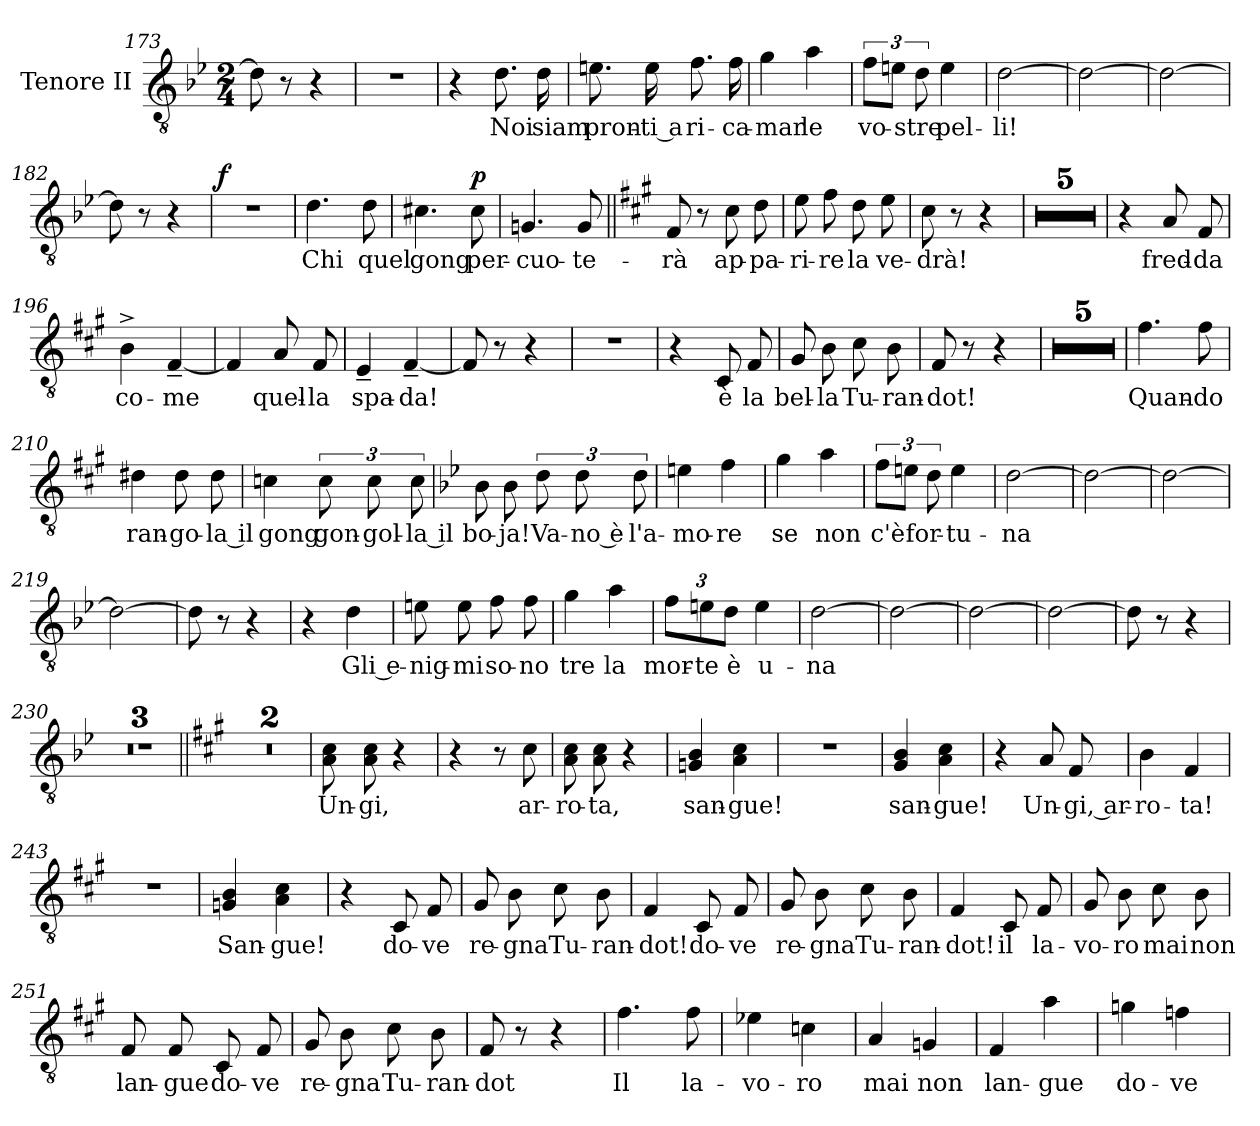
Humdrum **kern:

**kern	**text	**dynam
*part1	*part1	*part1
*staff1	*staff1	*staff1
*I"Tenore II	*	*
*I'T. II	*	*
!!LO:PB:g=z
*clefGv2	*	*
*k[b-e-]	*	*
*M2/4	*	*
=173	=173	=173
8d\]	.	.
8r	.	.
4r	.	.
=174	=174	=174
2r	.	.
=175	=175	=175
4r	.	.
!	!LO:LY:b	!
8.d\	Noi	.
!	!LO:LY:b	!
16d\	siam	.
=176	=176	=176
!	!LO:LY:b	!
8.en\	pron-	.
!	!LO:LY:b	!
16e\	-ti a	.
!	!LO:LY:b	!
8.f\	ri-	.
!	!LO:LY:b	!
16f\	-ca-	.
=177	=177	=177
!	!LO:LY:b	!
4g\	-mar	.
!	!LO:LY:b	!
4a\	le	.
=178	=178	=178
!	!LO:LY:b	!
12f\L	vo-	.
12en\J	.	.
!	!LO:LY:b	!
12d\	-stre	.
!	!LO:LY:b	!
4e\	pel-	.
!!LO:PB:g=z
=179	=179	=179
!	!LO:LY:b	!
[2d\	-li!	.
=180	=180	=180
2d\_	.	.
=181	=181	=181
2d\_	.	.
=182	=182	=182
8d\]	.	.
8r	.	.
4r	.	.
!!LO:PB:g=z
=183	=183	=183
!	!	!LO:DY:b
2r	.	f
=184	=184	=184
!	!LO:LY:b	!
4.d\	Chi	.
!	!LO:LY:b	!
8d\	quel	.
=185	=185	=185
!	!LO:LY:b	!
4.c#X\	gong	.
!	!LO:LY:b	!LO:DY:a
8c#\	per-	p
=186	=186	=186
!	!LO:LY:b	!
4.Gn/	-cuo-	.
!	!LO:LY:b	!
8G/	-te-	.
!!LO:PB:g=z
=187||	=187||	=187||
*k[f#c#g#]	*	*
!	!LO:LY:b	!
8F#/	-rà	.
8r	.	.
!	!LO:LY:b	!
8c#\	ap-	.
!	!LO:LY:b	!
8d\	-pa-	.
=188	=188	=188
!	!LO:LY:b	!
8e\	-ri-	.
!	!LO:LY:b	!
8f#\	-re	.
!	!LO:LY:b	!
8d\	la	.
!	!LO:LY:b	!
8e\	ve-	.
=189	=189	=189
!	!LO:LY:b	!
8c#\	-drà!	.
8r	.	.
4r	.	.
=190	=190	=190
2r	.	.
=191	=191	=191
2r	.	.
=192	=192	=192
2r	.	.
!!LO:PB:g=z
=193	=193	=193
2r	.	.
=194	=194	=194
2r	.	.
=195	=195	=195
4r	.	.
!	!LO:LY:b	!
8A/	fred-	.
!	!LO:LY:b	!
8F#/	-da	.
=196	=196	=196
!	!LO:LY:b	!
4B^\	co-	.
!	!LO:LY:b	!
[4F#~/	-me	.
=197	=197	=197
4F#/]	.	.
!	!LO:LY:b	!
8A/	quel-	.
!	!LO:LY:b	!
8F#/	-la	.
=198	=198	=198
!	!LO:LY:b	!
4E~/	spa-	.
!	!LO:LY:b	!
[4F#~/	-da!	.
!!LO:PB:g=z
=199	=199	=199
8F#/]	.	.
8r	.	.
4r	.	.
=200	=200	=200
2r	.	.
=201	=201	=201
4r	.	.
!	!LO:LY:b	!
8C#/	è	.
!	!LO:LY:b	!
8F#/	la	.
=202	=202	=202
!	!LO:LY:b	!
8G#/	bel-	.
!	!LO:LY:b	!
8B\	-la	.
!	!LO:LY:b	!
8c#\	Tu-	.
!	!LO:LY:b	!
8B\	-ran-	.
=203	=203	=203
!	!LO:LY:b	!
8F#/	-dot!	.
8r	.	.
4r	.	.
!!LO:PB:g=z
=204	=204	=204
2r	.	.
=205	=205	=205
2r	.	.
=206	=206	=206
2r	.	.
=207	=207	=207
2r	.	.
=208	=208	=208
2r	.	.
=209	=209	=209
!	!LO:LY:b	!
4.f#\	Quan-	.
!	!LO:LY:b	!
8f#\	-do	.
!!LO:PB:g=z
=210	=210	=210
!	!LO:LY:b	!
4d#X\	ran-	.
!	!LO:LY:b	!
8d#\	-go-	.
!	!LO:LY:b	!
8d#\	-la il	.
=211	=211	=211
!	!LO:LY:b	!
4cn\	gong	.
!	!LO:LY:b	!
12c\	gon-	.
!	!LO:LY:b	!
12c\	-gol-	.
!	!LO:LY:b	!
12c\	-la il	.
=212	=212	=212
*k[b-e-]	*	*
!	!LO:LY:b	!
8B-\	bo-	.
!	!LO:LY:b	!
8B-\	-ja!	.
!	!LO:LY:b	!
12d\	Va-	.
!	!LO:LY:b	!
12d\	-no è	.
!	!LO:LY:b	!
12d\	l'a-	.
=213	=213	=213
!	!LO:LY:b	!
4en\	-mo-	.
!	!LO:LY:b	!
4f\	-re	.
=214	=214	=214
!	!LO:LY:b	!
4g\	se	.
!	!LO:LY:b	!
4a\	non	.
!!LO:PB:g=z
=215	=215	=215
!	!LO:LY:b	!
12f\L	c'è	.
12en\J	.	.
!	!LO:LY:b	!
12d\	for-	.
!	!LO:LY:b	!
4e\	-tu-	.
=216	=216	=216
!	!LO:LY:b	!
[2d\	-na	.
=217	=217	=217
2d\_	.	.
=218	=218	=218
2d\_	.	.
!!LO:PB:g=z
=219	=219	=219
2d\_	.	.
=220	=220	=220
8d\]	.	.
8r	.	.
4r	.	.
=221	=221	=221
4r	.	.
!	!LO:LY:b	!
4d\	Gli e-	.
=222	=222	=222
!	!LO:LY:b	!
8en\	-nig-	.
!	!LO:LY:b	!
8e\	-mi	.
!	!LO:LY:b	!
8f\	so-	.
!	!LO:LY:b	!
8f\	-no	.
=223	=223	=223
!	!LO:LY:b	!
4g\	tre	.
!	!LO:LY:b	!
4a\	la	.
!!LO:PB:g=z
=224	=224	=224
*Xbrackettup	*	*
!	!LO:LY:b	!
12f\L	mor-	.
!	!LO:LY:b	!
12en\	-te	.
!	!LO:LY:b	!
12d\J	è	.
!	!LO:LY:b	!
4e\	u-	.
=225	=225	=225
!	!LO:LY:b	!
[2d\	-na	.
=226	=226	=226
2d\_	.	.
=227	=227	=227
2d\_	.	.
!!LO:PB:g=z
=228	=228	=228
2d\_	.	.
=229	=229	=229
8d\]	.	.
8r	.	.
4r	.	.
=230	=230	=230
2r	.	.
=231	=231	=231
2r	.	.
!!LO:PB:g=z
=232	=232	=232
2r	.	.
=233||	=233||	=233||
*k[f#c#g#]	*	*
2r	.	.
=234	=234	=234
2r	.	.
=235	=235	=235
!	!LO:LY:b	!
8A\ 8c#\	Un-	.
!	!LO:LY:b	!
8A\ 8c#\	-gi,	.
4r	.	.
=236	=236	=236
4r	.	.
8r	.	.
!	!LO:LY:b	!
8c#\	ar-	.
!!LO:PB:g=z
=237	=237	=237
!	!LO:LY:b	!
8A\ 8c#\	-ro-	.
!	!LO:LY:b	!
8A\ 8c#\	-ta,	.
4r	.	.
=238	=238	=238
!	!LO:LY:b	!
4Gn/ 4B/	san-	.
!	!LO:LY:b	!
4A\ 4c#\	-gue!	.
=239	=239	=239
2r	.	.
=240	=240	=240
!	!LO:LY:b	!
4G#/ 4B/	san-	.
!	!LO:LY:b	!
4A\ 4c#\	-gue!	.
=241	=241	=241
4r	.	.
!	!LO:LY:b	!
8A/	Un-	.
!	!LO:LY:b	!
8F#/	-gi, ar-	.
!!LO:PB:g=z
=242	=242	=242
!	!LO:LY:b	!
4B\	-ro-	.
!	!LO:LY:b	!
4F#/	-ta!	.
=243	=243	=243
2r	.	.
=244	=244	=244
!	!LO:LY:b	!
4Gn/ 4B/	San-	.
!	!LO:LY:b	!
4A\ 4c#\	-gue!	.
=245	=245	=245
4r	.	.
!	!LO:LY:b	!
8C#/	do-	.
!	!LO:LY:b	!
8F#/	-ve	.
=246	=246	=246
!	!LO:LY:b	!
8G#/	re-	.
!	!LO:LY:b	!
8B\	-gna	.
!	!LO:LY:b	!
8c#\	Tu-	.
!	!LO:LY:b	!
8B\	-ran-	.
!!LO:PB:g=z
=247	=247	=247
!	!LO:LY:b	!
4F#/	-dot!	.
!	!LO:LY:b	!
8C#/	do-	.
!	!LO:LY:b	!
8F#/	-ve	.
=248	=248	=248
!	!LO:LY:b	!
8G#/	re-	.
!	!LO:LY:b	!
8B\	-gna	.
!	!LO:LY:b	!
8c#\	Tu-	.
!	!LO:LY:b	!
8B\	-ran-	.
=249	=249	=249
!	!LO:LY:b	!
4F#/	-dot!	.
!	!LO:LY:b	!
8C#/	il	.
!	!LO:LY:b	!
8F#/	la-	.
=250	=250	=250
!	!LO:LY:b	!
8G#/	-vo-	.
!	!LO:LY:b	!
8B\	-ro	.
!	!LO:LY:b	!
8c#\	mai	.
!	!LO:LY:b	!
8B\	non	.
=251	=251	=251
!	!LO:LY:b	!
8F#/	lan-	.
!	!LO:LY:b	!
8F#/	-gue	.
!	!LO:LY:b	!
8C#/	do-	.
!	!LO:LY:b	!
8F#/	-ve	.
!!LO:PB:g=z
=252	=252	=252
!	!LO:LY:b	!
8G#/	re-	.
!	!LO:LY:b	!
8B\	-gna	.
!	!LO:LY:b	!
8c#\	Tu-	.
!	!LO:LY:b	!
8B\	-ran-	.
=253	=253	=253
!	!LO:LY:b	!
8F#/	-dot	.
8r	.	.
4r	.	.
=254	=254	=254
!	!LO:LY:b	!
4.f#\	Il	.
!	!LO:LY:b	!
8f#\	la-	.
=255	=255	=255
!	!LO:LY:b	!
4e-X\	-vo-	.
!	!LO:LY:b	!
4cn\	-ro	.
!!LO:PB:g=z
=256	=256	=256
!	!LO:LY:b	!
4A/	mai	.
!	!LO:LY:b	!
4Gn/	non	.
=257	=257	=257
!	!LO:LY:b	!
4F#/	lan-	.
!	!LO:LY:b	!
4a\	-gue	.
=258	=258	=258
!	!LO:LY:b	!
4gn\	do-	.
!	!LO:LY:b	!
4fn\	-ve	.
=	=	=
*-	*-	*-
